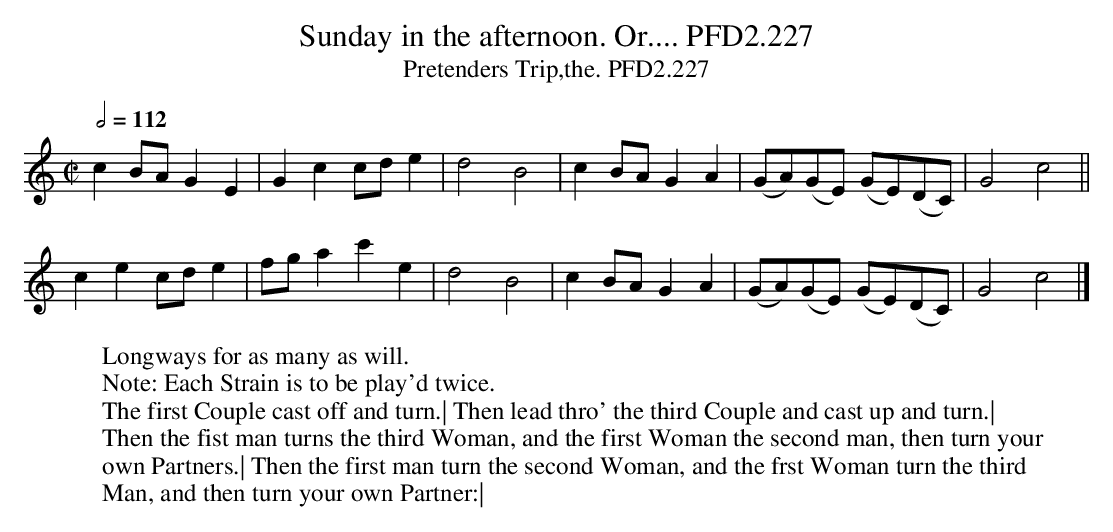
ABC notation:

X:1
T:Sunday in the afternoon. Or.... PFD2.227
T:Pretenders Trip,the. PFD2.227
M:C|
L:1/8
Q:1/2=112
K:C
c2BAG2E2|G2c2cde2|d4B4|c2BAG2A2|(GA)(GE) (GE)(DC)|G4c4||
c2e2cde2|fga2c'2e2|d4B4|c2BAG2A2|(GA)(GE) (GE)(DC)|G4c4|]
W:Longways for as many as will.
W:Note: Each Strain is to be play'd twice.
W:The first Couple cast off and turn.| Then lead thro' the third Couple and cast up and turn.|
W:Then the fist man turns the third Woman, and the first Woman the second man, then turn your
W:own Partners.| Then the first man turn the second Woman, and the frst Woman turn the third
W:Man, and then turn your own Partner:|
